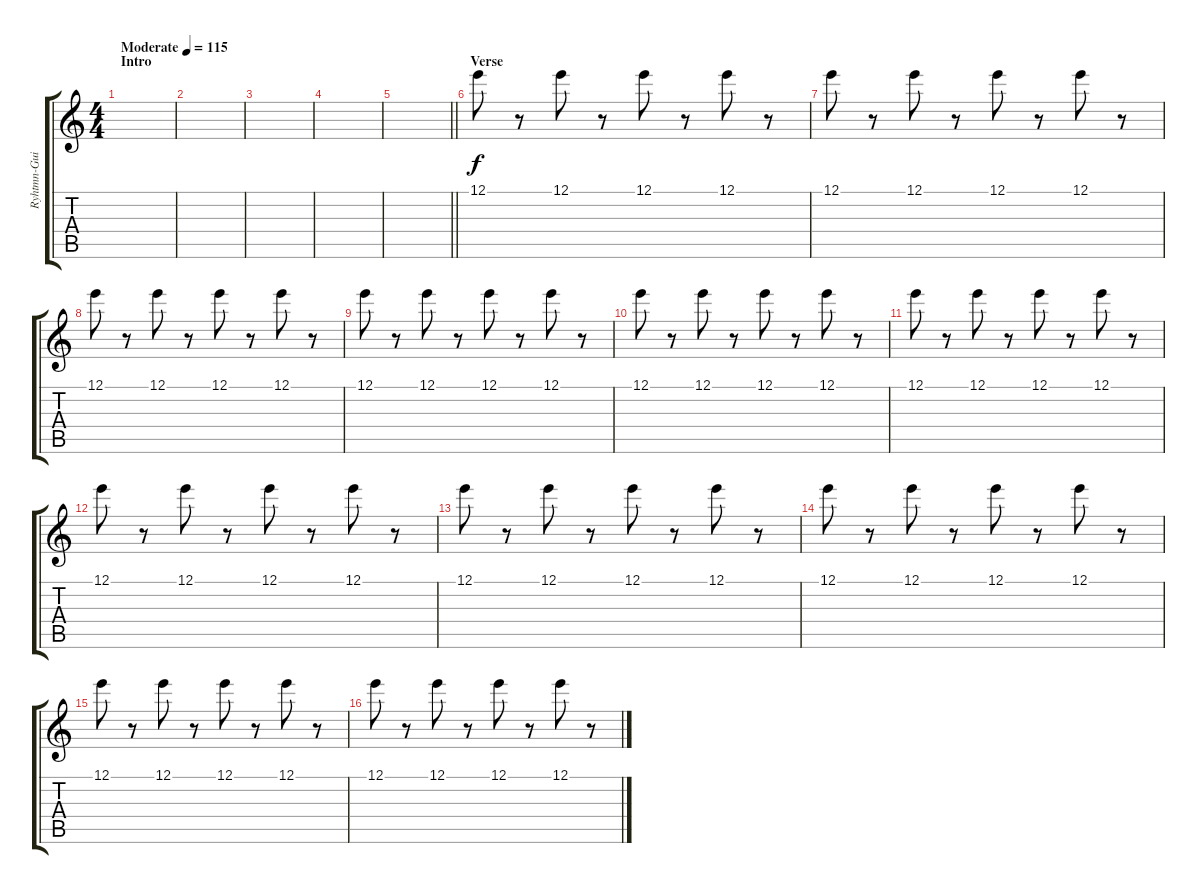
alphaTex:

\track ("Ryhtmn-Guitar" "Ryhtmn-Gui") {instrument acousticguitarsteel}
\staff {score tabs}
\tuning (E4 B3 G3 D3 A2 E2) {hide}
\ts (4 4)
\section ("" "Intro")
\tempo (115 "Moderate")
\clef g2
\ks c
|
|
|
|
\barLineRight lightlight
|
\section ("" "Verse")
12.1.8{instrument acousticguitarnylon} r.8 12.1.8 r.8 12.1.8 r.8 12.1.8 r.8 |
12.1.8{instrument acousticguitarnylon} r.8 12.1.8 r.8 12.1.8 r.8 12.1.8 r.8 |
12.1.8{instrument acousticguitarnylon} r.8 12.1.8 r.8 12.1.8 r.8 12.1.8 r.8 |
12.1.8{instrument acousticguitarnylon} r.8 12.1.8 r.8 12.1.8 r.8 12.1.8 r.8 |
12.1.8{instrument acousticguitarnylon} r.8 12.1.8 r.8 12.1.8 r.8 12.1.8 r.8 |
12.1.8{instrument acousticguitarnylon} r.8 12.1.8 r.8 12.1.8 r.8 12.1.8 r.8 |
12.1.8{instrument acousticguitarnylon} r.8 12.1.8 r.8 12.1.8 r.8 12.1.8 r.8 |
12.1.8{instrument acousticguitarnylon} r.8 12.1.8 r.8 12.1.8 r.8 12.1.8 r.8 |
12.1.8{instrument acousticguitarnylon} r.8 12.1.8 r.8 12.1.8 r.8 12.1.8 r.8 |
12.1.8{instrument acousticguitarnylon} r.8 12.1.8 r.8 12.1.8 r.8 12.1.8 r.8 |
12.1.8{instrument acousticguitarnylon} r.8 12.1.8 r.8 12.1.8 r.8 12.1.8 r.8
